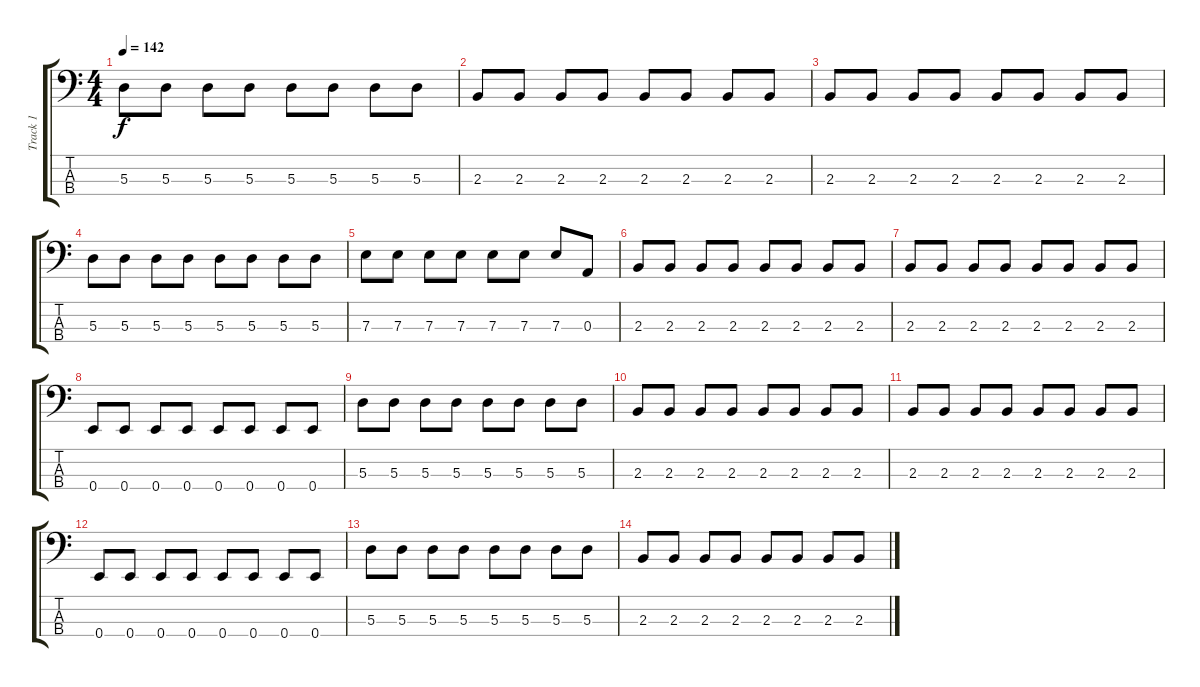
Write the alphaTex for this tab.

\track ("Track 1" "Track 1") {instrument electricbasspick}
\staff {score tabs}
\tuning (G2 D2 A1 E1) {hide}
\ts (4 4)
\tempo 142
\clef f4
\ks c
5.3.8{dy f} 5.3.8 5.3.8 5.3.8 5.3.8 5.3.8 5.3.8 5.3.8 |
2.3.8 2.3.8 2.3.8 2.3.8 2.3.8 2.3.8 2.3.8 2.3.8 |
2.3.8 2.3.8 2.3.8 2.3.8 2.3.8 2.3.8 2.3.8 2.3.8 |
5.3.8 5.3.8 5.3.8 5.3.8 5.3.8 5.3.8 5.3.8 5.3.8 |
7.3.8 7.3.8 7.3.8 7.3.8 7.3.8 7.3.8 7.3.8 0.3.8 |
2.3.8 2.3.8 2.3.8 2.3.8 2.3.8 2.3.8 2.3.8 2.3.8 |
2.3.8 2.3.8 2.3.8 2.3.8 2.3.8 2.3.8 2.3.8 2.3.8 |
0.4.8 0.4.8 0.4.8 0.4.8 0.4.8 0.4.8 0.4.8 0.4.8 |
5.3.8 5.3.8 5.3.8 5.3.8 5.3.8 5.3.8 5.3.8 5.3.8 |
2.3.8 2.3.8 2.3.8 2.3.8 2.3.8 2.3.8 2.3.8 2.3.8 |
2.3.8 2.3.8 2.3.8 2.3.8 2.3.8 2.3.8 2.3.8 2.3.8 |
0.4.8 0.4.8 0.4.8 0.4.8 0.4.8 0.4.8 0.4.8 0.4.8 |
5.3.8 5.3.8 5.3.8 5.3.8 5.3.8 5.3.8 5.3.8 5.3.8 |
2.3.8 2.3.8 2.3.8 2.3.8 2.3.8 2.3.8 2.3.8 2.3.8
